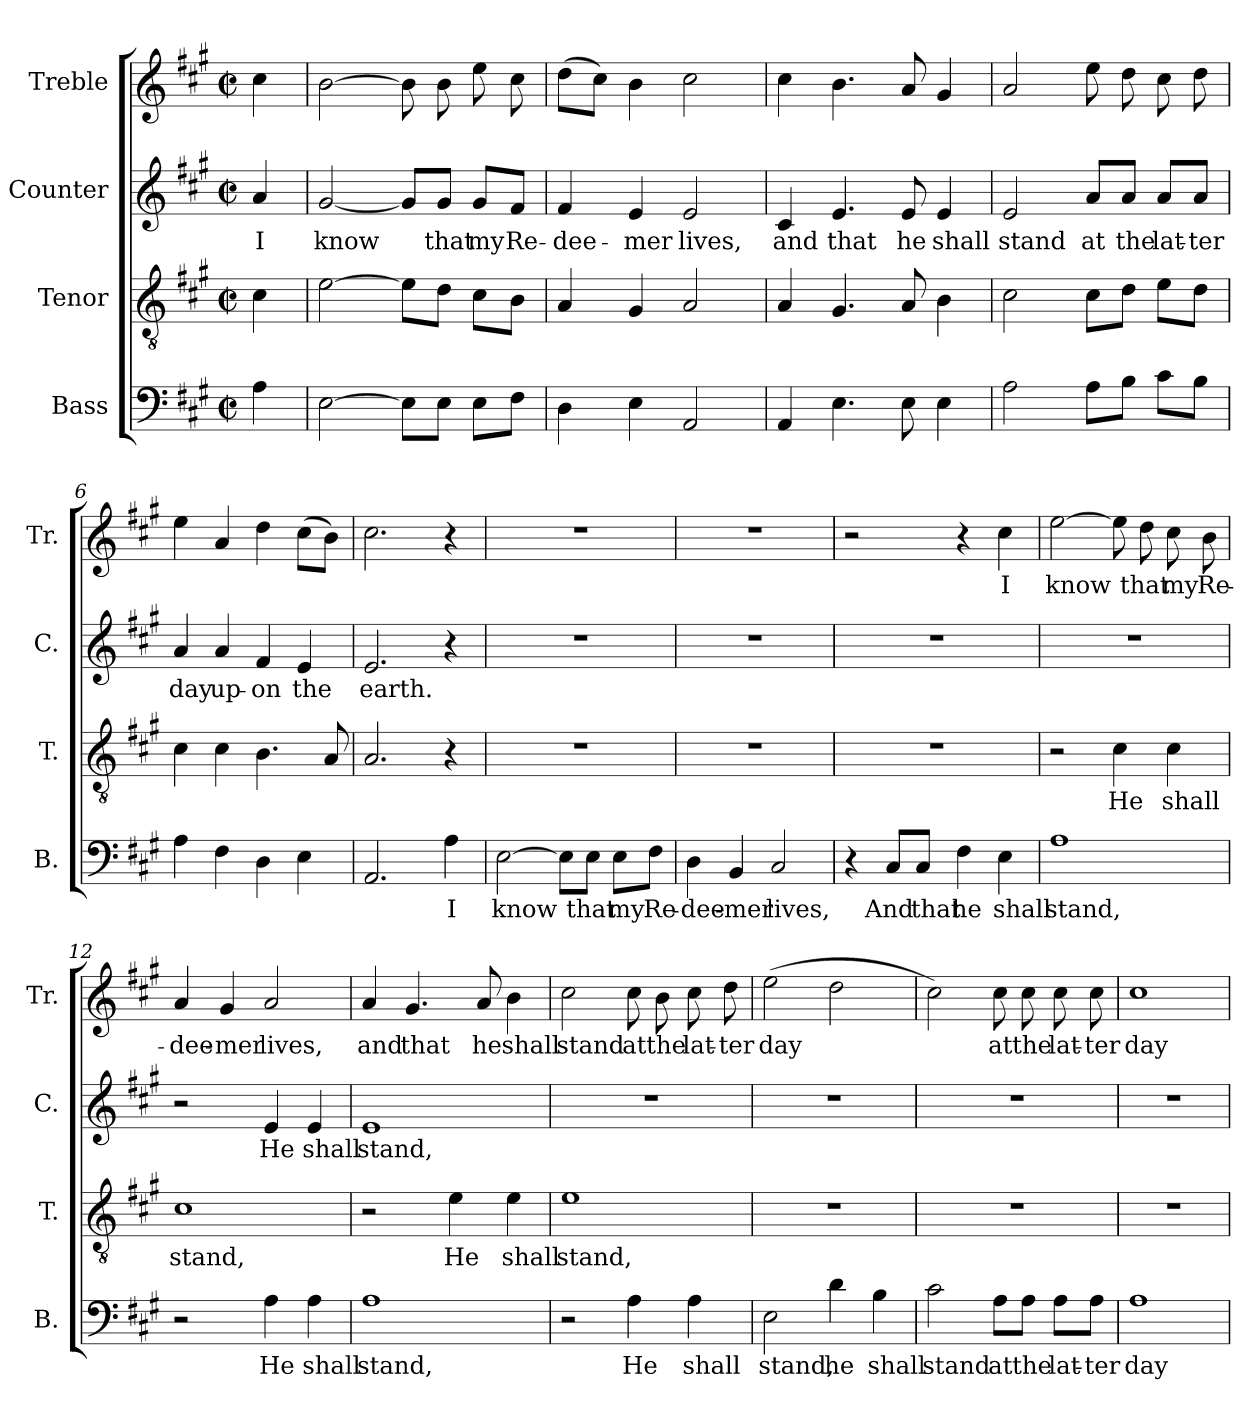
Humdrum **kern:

**kern	**text	**kern	**text	**kern	**text	**kern	**text
*part4	*part4	*part3	*part3	*part2	*part2	*part1	*part1
*staff4	*staff4	*staff3	*staff3	*staff2	*staff2	*staff1	*staff1
*I"Bass	*	*I"Tenor	*	*I"Counter	*	*I"Treble	*
*I'B.	*	*I'T.	*	*I'C.	*	*I'Tr.	*
*clefF4	*	*clefGv2	*	*clefG2	*	*clefG2	*
*k[f#c#g#]	*	*k[f#c#g#]	*	*k[f#c#g#]	*	*k[f#c#g#]	*
*M4/4	*	*M4/4	*	*M4/4	*	*M4/4	*
*met(c|)	*	*met(c|)	*	*met(c|)	*	*met(c|)	*
=1	=1	=1	=1	=1	=1	=1	=1
!	!	!	!	!	!LO:LY:b	!	!
4A!\	.	4c#!\	.	4a!/	I	4cc#!\	.
=2	=2	=2	=2	=2	=2	=2	=2
!	!	!	!	!	!LO:LY:b	!	!
[2E!\	.	[2e!\	.	[2g#!/	know	[2b!\	.
8E!\L]	.	8e!\L]	.	8g#!/L]	.	8b!\]	.
!	!	!	!	!	!LO:LY:b	!	!
8E!\J	.	8d!\J	.	8g#!/J	that	8b!\	.
!	!	!	!	!	!LO:LY:b	!	!
8E!\L	.	8c#!\L	.	8g#!/L	my	8ee!\	.
!	!	!	!	!	!LO:LY:b	!	!
8F#!\J	.	8B!\J	.	8f#!/J	Re-	8cc#!\	.
=3	=3	=3	=3	=3	=3	=3	=3
!	!	!	!	!	!LO:LY:b	!	!
4D!\	.	4A!/	.	4f#!/	-dee-	(>8dd!\L	.
.	.	.	.	.	.	8cc#!\J)	.
!	!	!	!	!	!LO:LY:b	!	!
4E!\	.	4G#!/	.	4e!/	-mer	4b!\	.
!	!	!	!	!	!LO:LY:b	!	!
2AA!/	.	2A!/	.	2e!/	lives,	2cc#!\	.
=4	=4	=4	=4	=4	=4	=4	=4
!	!	!	!	!	!LO:LY:b	!	!
4AA!/	.	4A!/	.	4c#!/	and	4cc#!\	.
!	!	!	!	!	!LO:LY:b	!	!
4.E!\	.	4.G#!/	.	4.e!/	that	4.b!\	.
!	!	!	!	!	!LO:LY:b	!	!
8E!\	.	8A!/	.	8e!/	he	8a!/	.
!	!	!	!	!	!LO:LY:b	!	!
4E!\	.	4B!\	.	4e!/	shall	4g#!/	.
=5	=5	=5	=5	=5	=5	=5	=5
!	!	!	!	!	!LO:LY:b	!	!
2A!\	.	2c#!\	.	2e!/	stand	2a!/	.
!	!	!	!	!	!LO:LY:b	!	!
8A!\L	.	8c#!\L	.	8a!/L	at	8ee!\	.
!	!	!	!	!	!LO:LY:b	!	!
8B!\J	.	8d!\J	.	8a!/J	the	8dd!\	.
!	!	!	!	!	!LO:LY:b	!	!
8c#!\L	.	8e!\L	.	8a!/L	lat-	8cc#!\	.
!	!	!	!	!	!LO:LY:b	!	!
8B!\J	.	8d!\J	.	8a!/J	-ter	8dd!\	.
=6	=6	=6	=6	=6	=6	=6	=6
!	!	!	!	!	!LO:LY:b	!	!
4A!\	.	4c#!\	.	4a!/	day	4ee!\	.
!	!	!	!	!	!LO:LY:b	!	!
4F#!\	.	4c#!\	.	4a!/	up-	4a!/	.
!	!	!	!	!	!LO:LY:b	!	!
4D!\	.	4.B!\	.	4f#!/	-on	4dd!\	.
!	!	!	!	!	!LO:LY:b	!	!
4E!\	.	.	.	4e!/	the	(>8cc#!\L	.
.	.	8A!/	.	.	.	8b!\J)	.
=7	=7	=7	=7	=7	=7	=7	=7
!	!	!	!	!	!LO:LY:b	!	!
2.AA!/	.	2.A!/	.	2.e!/	earth.	2.cc#!\	.
!	!LO:LY:b	!	!	!	!	!	!
4A!\	I	4r	.	4r	.	4r	.
=8	=8	=8	=8	=8	=8	=8	=8
!	!LO:LY:b	!	!	!	!	!	!
[2E!\	know	1r	.	1r	.	1r	.
8E!\L]	.	.	.	.	.	.	.
!	!LO:LY:b	!	!	!	!	!	!
8E!\J	that	.	.	.	.	.	.
!	!LO:LY:b	!	!	!	!	!	!
8E!\L	my	.	.	.	.	.	.
!	!LO:LY:b	!	!	!	!	!	!
8F#!\J	Re-	.	.	.	.	.	.
=9	=9	=9	=9	=9	=9	=9	=9
!	!LO:LY:b	!	!	!	!	!	!
4D!\	-dee-	1r	.	1r	.	1r	.
!	!LO:LY:b	!	!	!	!	!	!
4BB!/	-mer	.	.	.	.	.	.
!	!LO:LY:b	!	!	!	!	!	!
2C#!/	lives,	.	.	.	.	.	.
!!LO:LB:g=z
=10	=10	=10	=10	=10	=10	=10	=10
4r	.	1r	.	1r	.	2r	.
!	!LO:LY:b	!	!	!	!	!	!
8C#!/L	And	.	.	.	.	.	.
!	!LO:LY:b	!	!	!	!	!	!
8C#!/J	that	.	.	.	.	.	.
!	!LO:LY:b	!	!	!	!	!	!
4F#!\	he	.	.	.	.	4r	.
!	!LO:LY:b	!	!	!	!	!	!LO:LY:b
4E!\	shall	.	.	.	.	4cc#!\	I
=11	=11	=11	=11	=11	=11	=11	=11
!	!LO:LY:b	!	!	!	!	!	!LO:LY:b
1A!	stand,	2r	.	1r	.	[2ee!\	know
!	!	!	!LO:LY:b	!	!	!	!
.	.	4c#!\	He	.	.	8ee!\]	.
!	!	!	!	!	!	!	!LO:LY:b
.	.	.	.	.	.	8dd!\	that
!	!	!	!LO:LY:b	!	!	!	!LO:LY:b
.	.	4c#!\	shall	.	.	8cc#!\	my
!	!	!	!	!	!	!	!LO:LY:b
.	.	.	.	.	.	8b!\	Re-
=12	=12	=12	=12	=12	=12	=12	=12
!	!	!	!LO:LY:b	!	!	!	!LO:LY:b
2r	.	1c#!	stand,	2r	.	4a!/	-dee-
!	!	!	!	!	!	!	!LO:LY:b
.	.	.	.	.	.	4g#!/	-mer
!	!LO:LY:b	!	!	!	!LO:LY:b	!	!LO:LY:b
4A!\	He	.	.	4e!/	He	2a!/	lives,
!	!LO:LY:b	!	!	!	!LO:LY:b	!	!
4A!\	shall	.	.	4e!/	shall	.	.
=13	=13	=13	=13	=13	=13	=13	=13
!	!LO:LY:b	!	!	!	!LO:LY:b	!	!LO:LY:b
1A!	stand,	2r	.	1e!	stand,	4a!/	and
!	!	!	!	!	!	!	!LO:LY:b
.	.	.	.	.	.	4.g#!/	that
!	!	!	!LO:LY:b	!	!	!	!
.	.	4e!\	He	.	.	.	.
!	!	!	!	!	!	!	!LO:LY:b
.	.	.	.	.	.	8a!/	he
!	!	!	!LO:LY:b	!	!	!	!LO:LY:b
.	.	4e!\	shall	.	.	4b!\	shall
=14	=14	=14	=14	=14	=14	=14	=14
!	!	!	!LO:LY:b	!	!	!	!LO:LY:b
2r	.	1e!	stand,	1r	.	2cc#!\	stand
!	!LO:LY:b	!	!	!	!	!	!LO:LY:b
4A!\	He	.	.	.	.	8cc#!\	at
!	!	!	!	!	!	!	!LO:LY:b
.	.	.	.	.	.	8b!\	the
!	!LO:LY:b	!	!	!	!	!	!LO:LY:b
4A!\	shall	.	.	.	.	8cc#!\	lat-
!	!	!	!	!	!	!	!LO:LY:b
.	.	.	.	.	.	8dd!\	-ter
=15	=15	=15	=15	=15	=15	=15	=15
!	!LO:LY:b	!	!	!	!	!	!LO:LY:b
2E!\	stand,	1r	.	1r	.	(>2ee!\	day
!	!LO:LY:b	!	!	!	!	!	!
4d!\	he	.	.	.	.	2dd!\	.
!	!LO:LY:b	!	!	!	!	!	!
4B!\	shall	.	.	.	.	.	.
=16	=16	=16	=16	=16	=16	=16	=16
!	!LO:LY:b	!	!	!	!	!	!
2c#!\	stand	1r	.	1r	.	2cc#!\)	.
!	!LO:LY:b	!	!	!	!	!	!LO:LY:b
8A!\L	at	.	.	.	.	8cc#!\	at
!	!LO:LY:b	!	!	!	!	!	!LO:LY:b
8A!\J	the	.	.	.	.	8cc#!\	the
!	!LO:LY:b	!	!	!	!	!	!LO:LY:b
8A!\L	lat-	.	.	.	.	8cc#!\	lat-
!	!LO:LY:b	!	!	!	!	!	!LO:LY:b
8A!\J	-ter	.	.	.	.	8cc#!\	-ter
=17	=17	=17	=17	=17	=17	=17	=17
!	!LO:LY:b	!	!	!	!	!	!LO:LY:b
1A!	day	1r	.	1r	.	1cc#!	day
=	=	=	=	=	=	=	=
*-	*-	*-	*-	*-	*-	*-	*-
